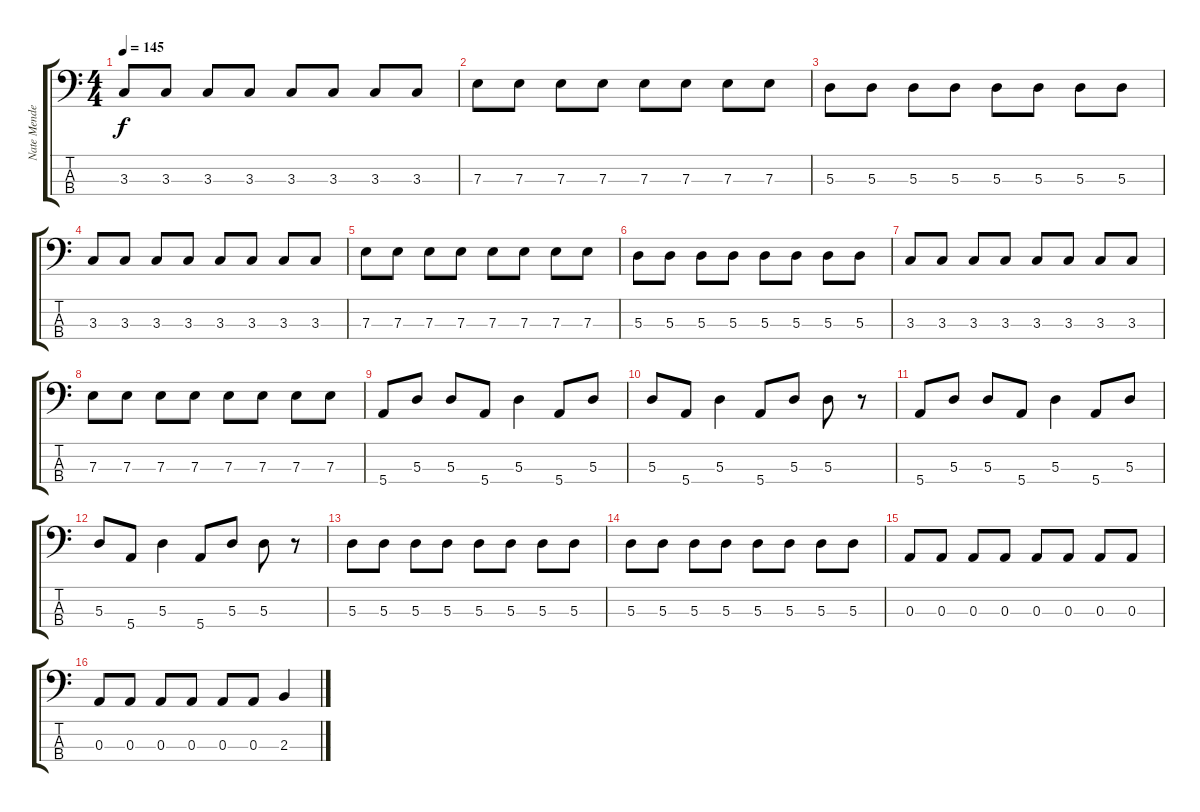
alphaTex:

\track ("Nate Mendel" "Nate Mende") {instrument electricbassfinger}
\staff {score tabs}
\tuning (G2 D2 A1 E1) {hide}
\ts (4 4)
\tempo 145
\clef f4
\ks c
3.3.8{dy f} 3.3.8 3.3.8 3.3.8 3.3.8 3.3.8 3.3.8 3.3.8 |
7.3.8 7.3.8 7.3.8 7.3.8 7.3.8 7.3.8 7.3.8 7.3.8 |
5.3.8 5.3.8 5.3.8 5.3.8 5.3.8 5.3.8 5.3.8 5.3.8 |
3.3.8 3.3.8 3.3.8 3.3.8 3.3.8 3.3.8 3.3.8 3.3.8 |
7.3.8 7.3.8 7.3.8 7.3.8 7.3.8 7.3.8 7.3.8 7.3.8 |
5.3.8 5.3.8 5.3.8 5.3.8 5.3.8 5.3.8 5.3.8 5.3.8 |
3.3.8 3.3.8 3.3.8 3.3.8 3.3.8 3.3.8 3.3.8 3.3.8 |
7.3.8 7.3.8 7.3.8 7.3.8 7.3.8 7.3.8 7.3.8 7.3.8 |
5.4.8 5.3.8 5.3.8 5.4.8 5.3.4 5.4.8 5.3.8 |
5.3.8 5.4.8 5.3.4 5.4.8 5.3.8 5.3.8 r.8 |
5.4.8 5.3.8 5.3.8 5.4.8 5.3.4 5.4.8 5.3.8 |
5.3.8 5.4.8 5.3.4 5.4.8 5.3.8 5.3.8 r.8 |
5.3.8 5.3.8 5.3.8 5.3.8 5.3.8 5.3.8 5.3.8 5.3.8 |
5.3.8 5.3.8 5.3.8 5.3.8 5.3.8 5.3.8 5.3.8 5.3.8 |
0.3.8 0.3.8 0.3.8 0.3.8 0.3.8 0.3.8 0.3.8 0.3.8 |
0.3.8 0.3.8 0.3.8 0.3.8 0.3.8 0.3.8 2.3.4
